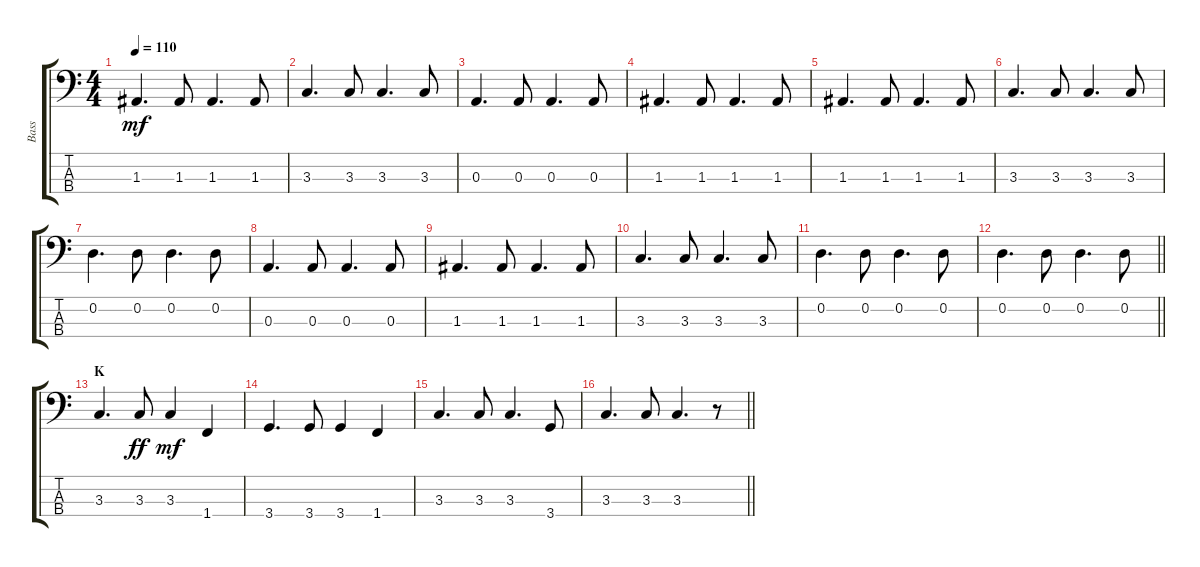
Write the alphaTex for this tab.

\track ("Bass" "Bass") {instrument synthbass1}
\staff {score tabs}
\tuning (G2 D2 A1 E1) {hide}
\ts (4 4)
\tempo 110
\clef f4
\ks c
1.3.4{d dy mf} 1.3.8 1.3.4{d} 1.3.8 |
3.3.4{d} 3.3.8 3.3.4{d} 3.3.8 |
0.3.4{d} 0.3.8 0.3.4{d} 0.3.8 |
1.3.4{d} 1.3.8 1.3.4{d} 1.3.8 |
1.3.4{d} 1.3.8 1.3.4{d} 1.3.8 |
3.3.4{d} 3.3.8 3.3.4{d} 3.3.8 |
0.2.4{d} 0.2.8 0.2.4{d} 0.2.8 |
0.3.4{d} 0.3.8 0.3.4{d} 0.3.8 |
1.3.4{d} 1.3.8 1.3.4{d} 1.3.8 |
3.3.4{d} 3.3.8 3.3.4{d} 3.3.8 |
0.2.4{d} 0.2.8 0.2.4{d} 0.2.8 |
\barLineRight lightlight
0.2.4{d} 0.2.8 0.2.4{d} 0.2.8 |
\section ("" "K")
3.3.4{d} 3.3.8{dy ff} 3.3.4{dy mf} 1.4.4 |
3.4.4{d} 3.4.8 3.4.4 1.4.4 |
3.3.4{d} 3.3.8 3.3.4{d} 3.4.8 |
\barLineRight lightlight
3.3.4{d} 3.3.8 3.3.4{d} r.8
